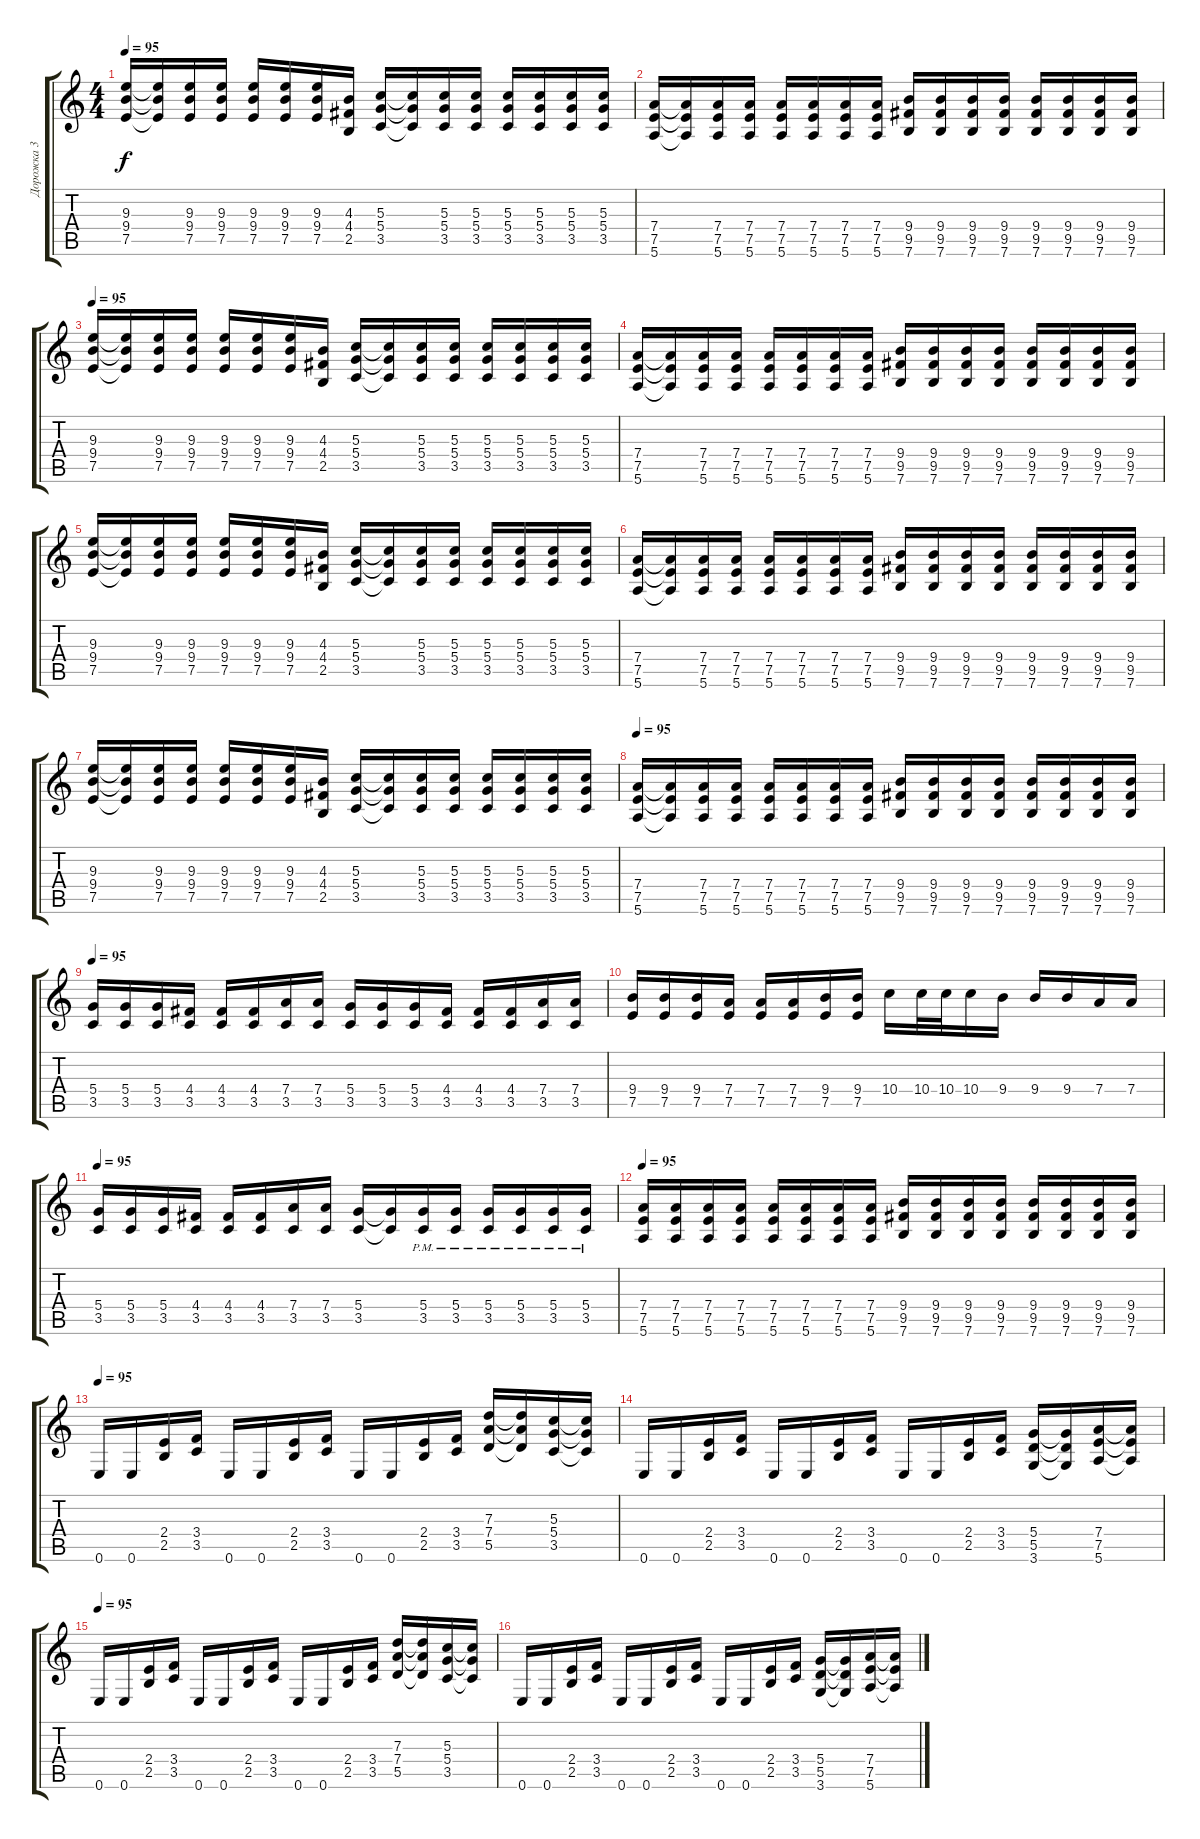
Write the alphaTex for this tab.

\track ("Дорожка 3" "Дорожка 3") {instrument distortionguitar}
\staff {score tabs}
\tuning (E4 B3 G3 D3 A2 E2) {hide}
\ts (4 4)
\tempo 95
\clef g2
\ks c
(9.3 9.4 7.5).16{dy f} (9.3{t} 9.4{t} 7.5{t}).16 (9.3 9.4 7.5).16 (9.3 9.4 7.5).16 (9.3 9.4 7.5).16 (9.3 9.4 7.5).16 (9.3 9.4 7.5).16 (4.3 4.4 2.5).16 (5.3 5.4 3.5).16 (5.3{t} 5.4{t} 3.5{t}).16 (5.3 5.4 3.5).16 (5.3 5.4 3.5).16 (5.3 5.4 3.5).16 (5.3 5.4 3.5).16 (5.3 5.4 3.5).16 (5.3 5.4 3.5).16 |
(7.4 7.5 5.6).16 (7.4{t} 7.5{t} 5.6{t}).16 (7.4 7.5 5.6).16 (7.4 7.5 5.6).16 (7.4 7.5 5.6).16 (7.4 7.5 5.6).16 (7.4 7.5 5.6).16 (7.4 7.5 5.6).16 (9.4 9.5 7.6).16 (9.4 9.5 7.6).16 (9.4 9.5 7.6).16 (9.4 9.5 7.6).16 (9.4 9.5 7.6).16 (9.4 9.5 7.6).16 (9.4 9.5 7.6).16 (9.4 9.5 7.6).16 |
\tempo 95
(9.3 9.4 7.5).16 (9.3{t} 9.4{t} 7.5{t}).16 (9.3 9.4 7.5).16 (9.3 9.4 7.5).16 (9.3 9.4 7.5).16 (9.3 9.4 7.5).16 (9.3 9.4 7.5).16 (4.3 4.4 2.5).16 (5.3 5.4 3.5).16 (5.3{t} 5.4{t} 3.5{t}).16 (5.3 5.4 3.5).16 (5.3 5.4 3.5).16 (5.3 5.4 3.5).16 (5.3 5.4 3.5).16 (5.3 5.4 3.5).16 (5.3 5.4 3.5).16 |
(7.4 7.5 5.6).16 (7.4{t} 7.5{t} 5.6{t}).16 (7.4 7.5 5.6).16 (7.4 7.5 5.6).16 (7.4 7.5 5.6).16 (7.4 7.5 5.6).16 (7.4 7.5 5.6).16 (7.4 7.5 5.6).16 (9.4 9.5 7.6).16 (9.4 9.5 7.6).16 (9.4 9.5 7.6).16 (9.4 9.5 7.6).16 (9.4 9.5 7.6).16 (9.4 9.5 7.6).16 (9.4 9.5 7.6).16 (9.4 9.5 7.6).16 |
(9.3 9.4 7.5).16 (9.3{t} 9.4{t} 7.5{t}).16 (9.3 9.4 7.5).16 (9.3 9.4 7.5).16 (9.3 9.4 7.5).16 (9.3 9.4 7.5).16 (9.3 9.4 7.5).16 (4.3 4.4 2.5).16 (5.3 5.4 3.5).16 (5.3{t} 5.4{t} 3.5{t}).16 (5.3 5.4 3.5).16 (5.3 5.4 3.5).16 (5.3 5.4 3.5).16 (5.3 5.4 3.5).16 (5.3 5.4 3.5).16 (5.3 5.4 3.5).16 |
(7.4 7.5 5.6).16 (7.4{t} 7.5{t} 5.6{t}).16 (7.4 7.5 5.6).16 (7.4 7.5 5.6).16 (7.4 7.5 5.6).16 (7.4 7.5 5.6).16 (7.4 7.5 5.6).16 (7.4 7.5 5.6).16 (9.4 9.5 7.6).16 (9.4 9.5 7.6).16 (9.4 9.5 7.6).16 (9.4 9.5 7.6).16 (9.4 9.5 7.6).16 (9.4 9.5 7.6).16 (9.4 9.5 7.6).16 (9.4 9.5 7.6).16 |
(9.3 9.4 7.5).16 (9.3{t} 9.4{t} 7.5{t}).16 (9.3 9.4 7.5).16 (9.3 9.4 7.5).16 (9.3 9.4 7.5).16 (9.3 9.4 7.5).16 (9.3 9.4 7.5).16 (4.3 4.4 2.5).16 (5.3 5.4 3.5).16 (5.3{t} 5.4{t} 3.5{t}).16 (5.3 5.4 3.5).16 (5.3 5.4 3.5).16 (5.3 5.4 3.5).16 (5.3 5.4 3.5).16 (5.3 5.4 3.5).16 (5.3 5.4 3.5).16 |
\tempo 95
(7.4 7.5 5.6).16 (7.4{t} 7.5{t} 5.6{t}).16 (7.4 7.5 5.6).16 (7.4 7.5 5.6).16 (7.4 7.5 5.6).16 (7.4 7.5 5.6).16 (7.4 7.5 5.6).16 (7.4 7.5 5.6).16 (9.4 9.5 7.6).16 (9.4 9.5 7.6).16 (9.4 9.5 7.6).16 (9.4 9.5 7.6).16 (9.4 9.5 7.6).16 (9.4 9.5 7.6).16 (9.4 9.5 7.6).16 (9.4 9.5 7.6).16 |
\tempo 95
(5.4 3.5).16 (5.4 3.5).16 (5.4 3.5).16 (4.4 3.5).16 (4.4 3.5).16 (4.4 3.5).16 (7.4 3.5).16 (7.4 3.5).16 (5.4 3.5).16 (5.4 3.5).16 (5.4 3.5).16 (4.4 3.5).16 (4.4 3.5).16 (4.4 3.5).16 (7.4 3.5).16 (7.4 3.5).16 |
(9.4 7.5).16 (9.4 7.5).16 (9.4 7.5).16 (7.4 7.5).16 (7.4 7.5).16 (7.4 7.5).16 (9.4 7.5).16 (9.4 7.5).16 10.4.16 10.4.32 10.4.32 10.4.16 9.4.16 9.4.16 9.4.16 7.4.16 7.4.16 |
\tempo 95
(5.4 3.5).16 (5.4 3.5).16 (5.4 3.5).16 (4.4 3.5).16 (4.4 3.5).16 (4.4 3.5).16 (7.4 3.5).16 (7.4 3.5).16 (5.4 3.5).16 (5.4{t} 3.5{t}).16 (5.4{pm} 3.5{pm}).16 (5.4{pm} 3.5{pm}).16 (5.4{pm} 3.5{pm}).16 (5.4{pm} 3.5{pm}).16 (5.4{pm} 3.5{pm}).16 (5.4{pm} 3.5{pm}).16 |
\tempo 95
(7.4 7.5 5.6).16 (7.4 7.5 5.6).16 (7.4 7.5 5.6).16 (7.4 7.5 5.6).16 (7.4 7.5 5.6).16 (7.4 7.5 5.6).16 (7.4 7.5 5.6).16 (7.4 7.5 5.6).16 (9.4 9.5 7.6).16 (9.4 9.5 7.6).16 (9.4 9.5 7.6).16 (9.4 9.5 7.6).16 (9.4 9.5 7.6).16 (9.4 9.5 7.6).16 (9.4 9.5 7.6).16 (9.4 9.5 7.6).16 |
\tempo 95
0.6.16 0.6.16 (2.4 2.5).16 (3.4 3.5).16 0.6.16 0.6.16 (2.4 2.5).16 (3.4 3.5).16 0.6.16 0.6.16 (2.4 2.5).16 (3.4 3.5).16 (7.3 7.4 5.5).16 (7.3{t} 7.4{t} 5.5{t}).16 (5.3 5.4 3.5).16 (5.3{t} 5.4{t} 3.5{t}).16 |
0.6.16 0.6.16 (2.4 2.5).16 (3.4 3.5).16 0.6.16 0.6.16 (2.4 2.5).16 (3.4 3.5).16 0.6.16 0.6.16 (2.4 2.5).16 (3.4 3.5).16 (5.4 5.5 3.6).16 (5.4{t} 5.5{t} 3.6{t}).16 (7.4 7.5 5.6).16 (7.4{t} 7.5{t} 5.6{t}).16 |
\tempo 95
0.6.16 0.6.16 (2.4 2.5).16 (3.4 3.5).16 0.6.16 0.6.16 (2.4 2.5).16 (3.4 3.5).16 0.6.16 0.6.16 (2.4 2.5).16 (3.4 3.5).16 (7.3 7.4 5.5).16 (7.3{t} 7.4{t} 5.5{t}).16 (5.3 5.4 3.5).16 (5.3{t} 5.4{t} 3.5{t}).16 |
0.6.16 0.6.16 (2.4 2.5).16 (3.4 3.5).16 0.6.16 0.6.16 (2.4 2.5).16 (3.4 3.5).16 0.6.16 0.6.16 (2.4 2.5).16 (3.4 3.5).16 (5.4 5.5 3.6).16 (5.4{t} 5.5{t} 3.6{t}).16 (7.4 7.5 5.6).16 (7.4{t} 7.5{t} 5.6{t}).16
